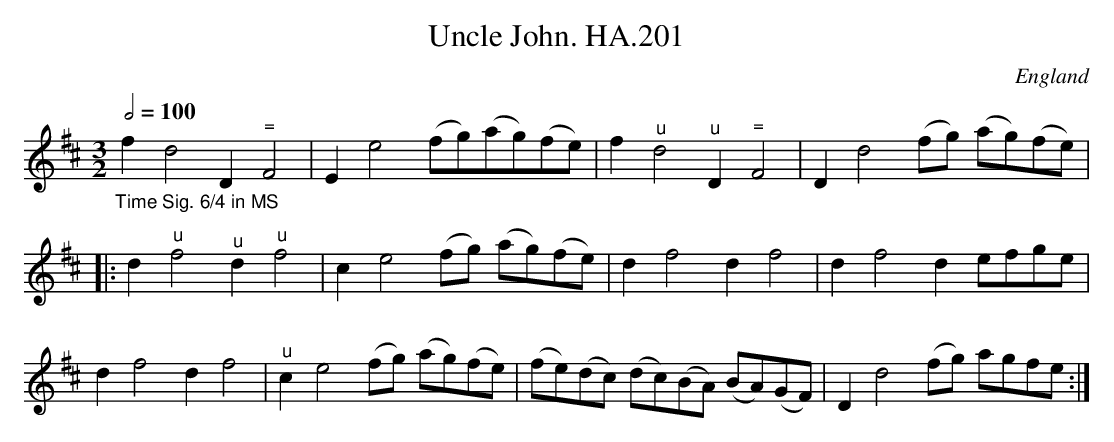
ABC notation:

X:1
T:Uncle John. HA.201
M:3/2
L:1/8
Q:1/2=100
O:England
K:D major
"_Time Sig. 6/4 in MS"f2d4D2"^="F4|E2e4(fg)(ag)(fe)|\
f2"^u"d4"^u"D2"^="F4|D2d4(fg) (ag)(fe)|!
|:d2"^u"f4"^u"d2"^u"f4|c2e4(fg) (ag)(fe)|\
d2f4d2f4|d2f4d2 efge|!
d2f4d2f4|"^u"c2e4 (fg) (ag)(fe)|\
(fe)(dc) (dc)(BA) (BA)(GF)|D2d4 (fg) agfe:|
